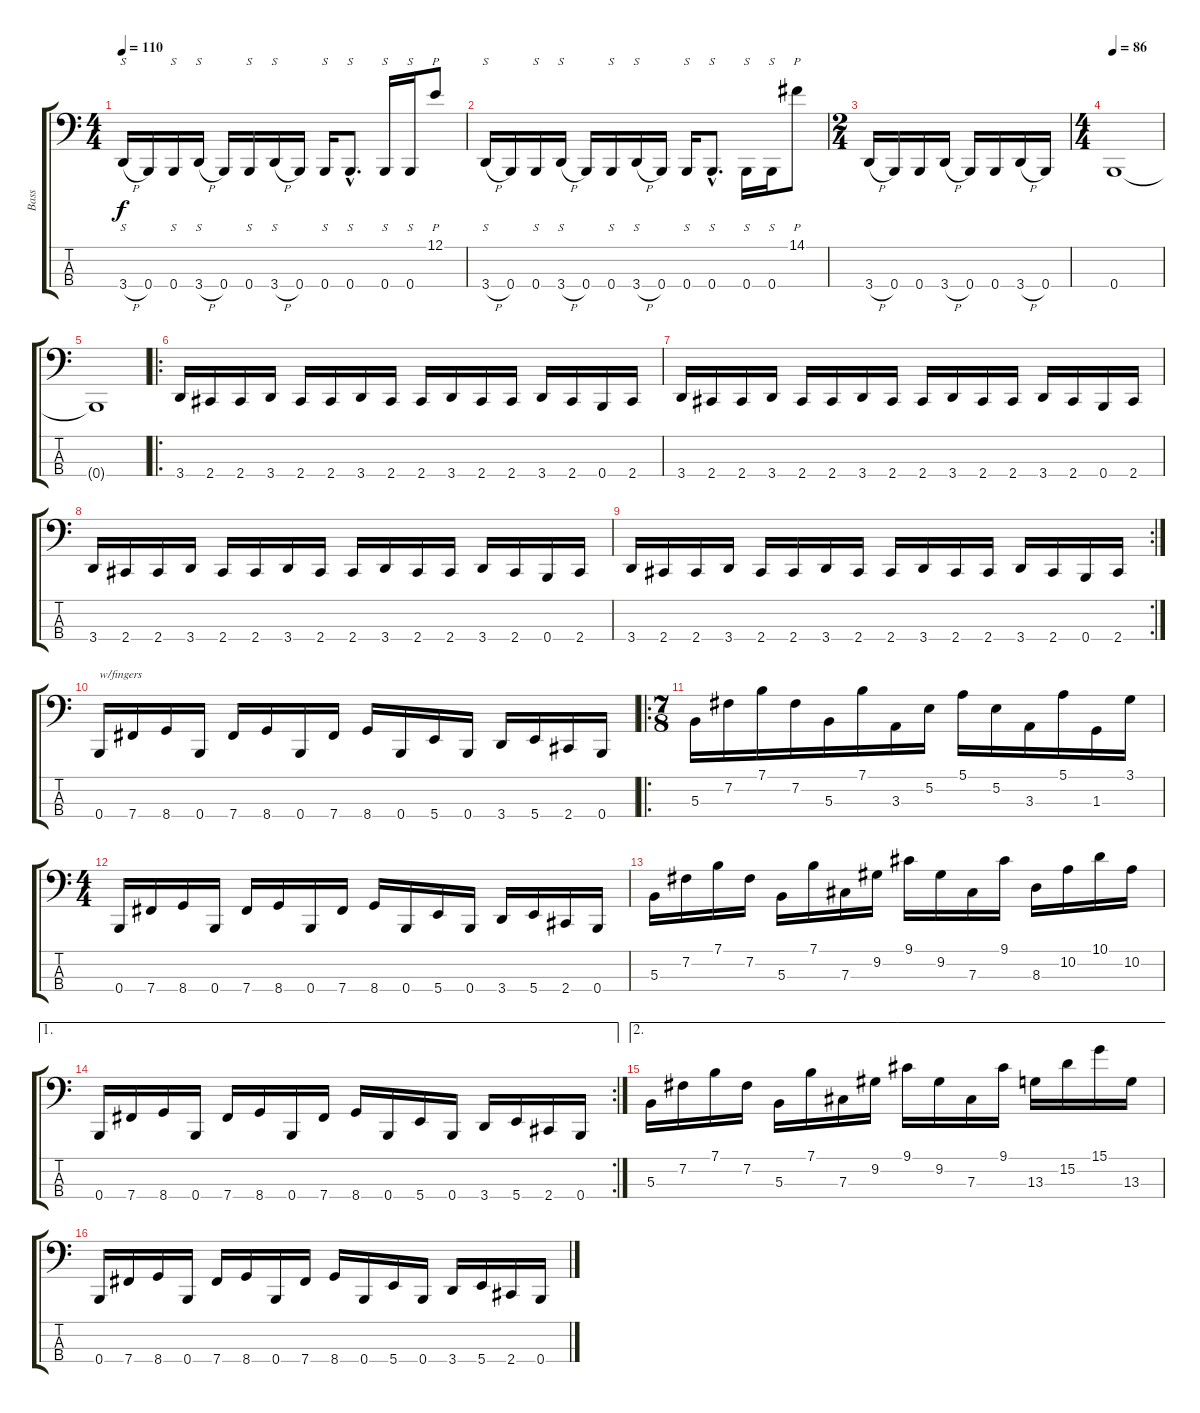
\track ("Bass" "Bass") {instrument slapbass1}
\staff {score tabs}
\tuning (E2 B1 Gb1 B0) {hide}
\ts (4 4)
\tempo 110
\clef f4
\ks c
3.4{h}.16{s dy f} 0.4.16 0.4.16{s} 3.4{h}.16{s} 0.4.16 0.4.16{s} 3.4{h}.16{s} 0.4.16 0.4.16{s} 0.4{hac}.8{s d} 0.4.16{s} 0.4.16{s} 12.1.8{p} |
3.4{h}.16{s} 0.4.16 0.4.16{s} 3.4{h}.16{s} 0.4.16 0.4.16{s} 3.4{h}.16{s} 0.4.16 0.4.16{s} 0.4{hac}.8{s d} 0.4.16{s} 0.4.16{s} 14.1.8{p} |
\ts (2 4)
3.4{h}.16 0.4.16 0.4.16 3.4{h}.16 0.4.16 0.4.16 3.4{h}.16 0.4.16 |
\ts (4 4)
\tempo 86
0.4.1 |
0.4{t}.1 |
\ro
3.4.16 2.4.16 2.4.16 3.4.16 2.4.16 2.4.16 3.4.16 2.4.16 2.4.16 3.4.16 2.4.16 2.4.16 3.4.16 2.4.16 0.4.16 2.4.16 |
3.4.16 2.4.16 2.4.16 3.4.16 2.4.16 2.4.16 3.4.16 2.4.16 2.4.16 3.4.16 2.4.16 2.4.16 3.4.16 2.4.16 0.4.16 2.4.16 |
3.4.16 2.4.16 2.4.16 3.4.16 2.4.16 2.4.16 3.4.16 2.4.16 2.4.16 3.4.16 2.4.16 2.4.16 3.4.16 2.4.16 0.4.16 2.4.16 |
\rc 2
3.4.16 2.4.16 2.4.16 3.4.16 2.4.16 2.4.16 3.4.16 2.4.16 2.4.16 3.4.16 2.4.16 2.4.16 3.4.16 2.4.16 0.4.16 2.4.16 |
0.4.16{txt "w/fingers" instrument electricbassfinger} 7.4.16 8.4.16 0.4.16 7.4.16 8.4.16 0.4.16 7.4.16 8.4.16 0.4.16 5.4.16 0.4.16 3.4.16 5.4.16 2.4.16 0.4.16 |
\ro
\ts (7 8)
5.3.16 7.2.16 7.1.16 7.2.16 5.3.16 7.1.16 3.3.16 5.2.16 5.1.16 5.2.16 3.3.16 5.1.16 1.3.16 3.1.16 |
\ts (4 4)
0.4.16 7.4.16 8.4.16 0.4.16 7.4.16 8.4.16 0.4.16 7.4.16 8.4.16 0.4.16 5.4.16 0.4.16 3.4.16 5.4.16 2.4.16 0.4.16 |
5.3.16 7.2.16 7.1.16 7.2.16 5.3.16 7.1.16 7.3.16 9.2.16 9.1.16 9.2.16 7.3.16 9.1.16 8.3.16 10.2.16 10.1.16 10.2.16 |
\ae 1
\rc 2
0.4.16 7.4.16 8.4.16 0.4.16 7.4.16 8.4.16 0.4.16 7.4.16 8.4.16 0.4.16 5.4.16 0.4.16 3.4.16 5.4.16 2.4.16 0.4.16 |
\ae 2
5.3.16 7.2.16 7.1.16 7.2.16 5.3.16 7.1.16 7.3.16 9.2.16 9.1.16 9.2.16 7.3.16 9.1.16 13.3.16 15.2.16 15.1.16 13.3.16 |
0.4.16{instrument electricbassfinger} 7.4.16 8.4.16 0.4.16 7.4.16 8.4.16 0.4.16 7.4.16 8.4.16 0.4.16 5.4.16 0.4.16 3.4.16 5.4.16 2.4.16 0.4.16
